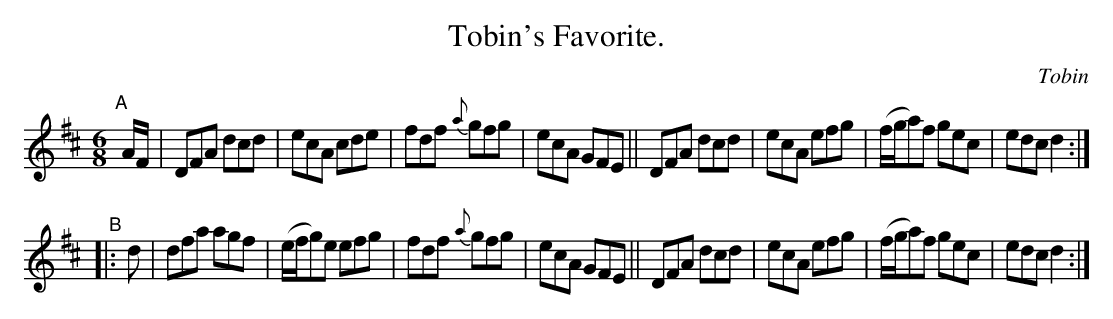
X:1
T: Tobin's Favorite.
O: Tobin
M: 6/8
K: D
"^A"[|] A/F/ |\
DFA dcd | ecA cde | fdf {a}gfg | ecA GFE ||\
DFA dcd | ecA efg | (f/g/a)f gec | edc d2 :|
"^B"|: d |\
dfa agf | (e/f/g)e efg | fdf {a}gfg | ecA GFE ||\
DFA dcd | ecA efg | (f/g/a)f gec | edc d2 :|
